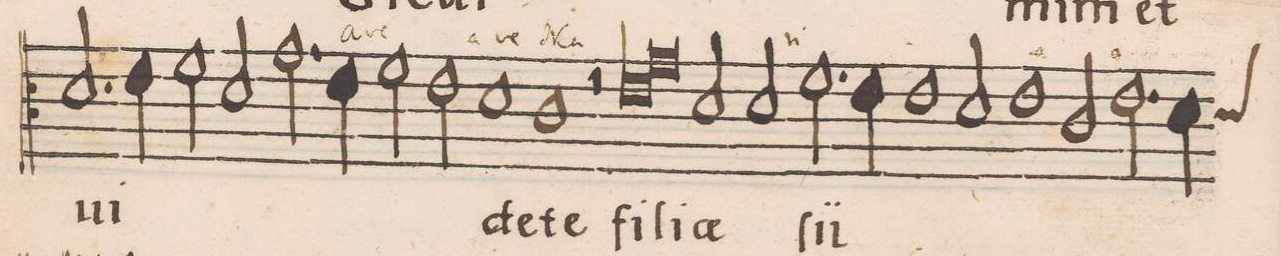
**kern	**text	**text
*I"CANTVS	*	*
*clefC3	*	*
*k[]	*	*
*met(C|)	*	*
*M2/1	*	*
2.d/	ui-	gra
4e\	.	.
2f\	.	.
2d/	.	.
=7-	=7-	=7-
2.g\	.	.
4e\	.	.
2f\	.	.
2e\	.	.
=8-	=8-	=8-
1d	-de-	.
1c	-te	.
=9-	=9-	=9-
2r	.	.
*lig	*	*
1e	fi-	.
1g\	.	.
*Xlig	*	*
=10-	=10-	=10-
2d/	-li-	.
2d/	-ae	.
2.f\	ſii-	.
=11-	=11-	=11-
4e\	.	.
1e	.	.
2d/	.	.
=12-	=12-	=12-
1e	.	.
2c/	.	.
2.e\	.	.
=13-	=13-	=13-
*custos:d	*	*
4d\	.	.
*-	*-	*-
